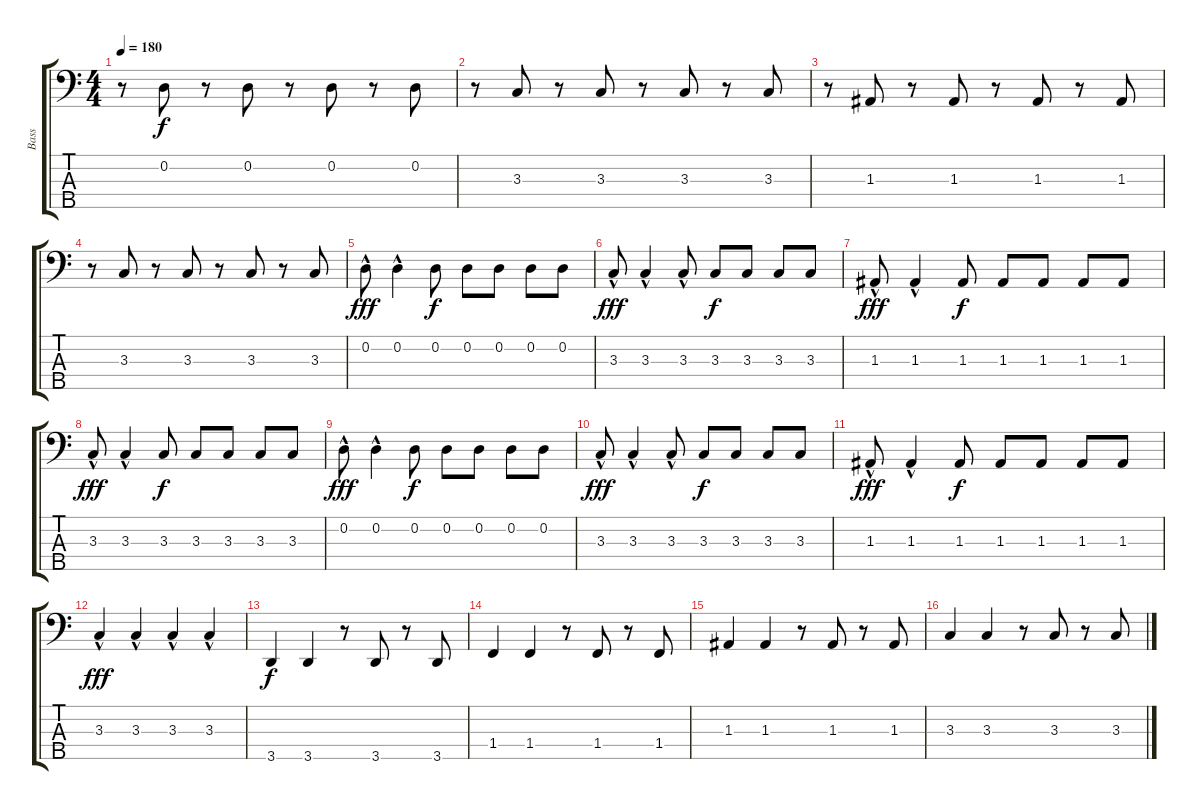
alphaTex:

\track ("Bass" "Bass") {instrument electricbassfinger}
\staff {score tabs}
\tuning (G2 D2 A1 E1 B0) {hide}
\ts (4 4)
\tempo 180
\clef f4
\ks c
r.8{dy f} 0.2.8 r.8 0.2.8 r.8 0.2.8 r.8 0.2.8 |
r.8 3.3.8 r.8 3.3.8 r.8 3.3.8 r.8 3.3.8 |
r.8 1.3.8 r.8 1.3.8 r.8 1.3.8 r.8 1.3.8 |
r.8 3.3.8 r.8 3.3.8 r.8 3.3.8 r.8 3.3.8 |
0.2{hac}.8{dy fff} 0.2{hac}.4 0.2.8{dy f} 0.2.8 0.2.8 0.2.8 0.2.8 |
3.3{hac}.8{dy fff} 3.3{hac}.4 3.3{hac}.8 3.3.8{dy f} 3.3.8 3.3.8 3.3.8 |
1.3{hac}.8{dy fff} 1.3{hac}.4 1.3.8{dy f} 1.3.8 1.3.8 1.3.8 1.3.8 |
3.3{hac}.8{dy fff} 3.3{hac}.4 3.3.8{dy f} 3.3.8 3.3.8 3.3.8 3.3.8 |
0.2{hac}.8{dy fff} 0.2{hac}.4 0.2.8{dy f} 0.2.8 0.2.8 0.2.8 0.2.8 |
3.3{hac}.8{dy fff} 3.3{hac}.4 3.3{hac}.8 3.3.8{dy f} 3.3.8 3.3.8 3.3.8 |
1.3{hac}.8{dy fff} 1.3{hac}.4 1.3.8{dy f} 1.3.8 1.3.8 1.3.8 1.3.8 |
3.3{hac}.4{dy fff} 3.3{hac}.4 3.3{hac}.4 3.3{hac}.4 |
3.5.4{dy f} 3.5.4 r.8 3.5.8 r.8 3.5.8 |
1.4.4 1.4.4 r.8 1.4.8 r.8 1.4.8 |
1.3.4 1.3.4 r.8 1.3.8 r.8 1.3.8 |
3.3.4 3.3.4 r.8 3.3.8 r.8 3.3.8
